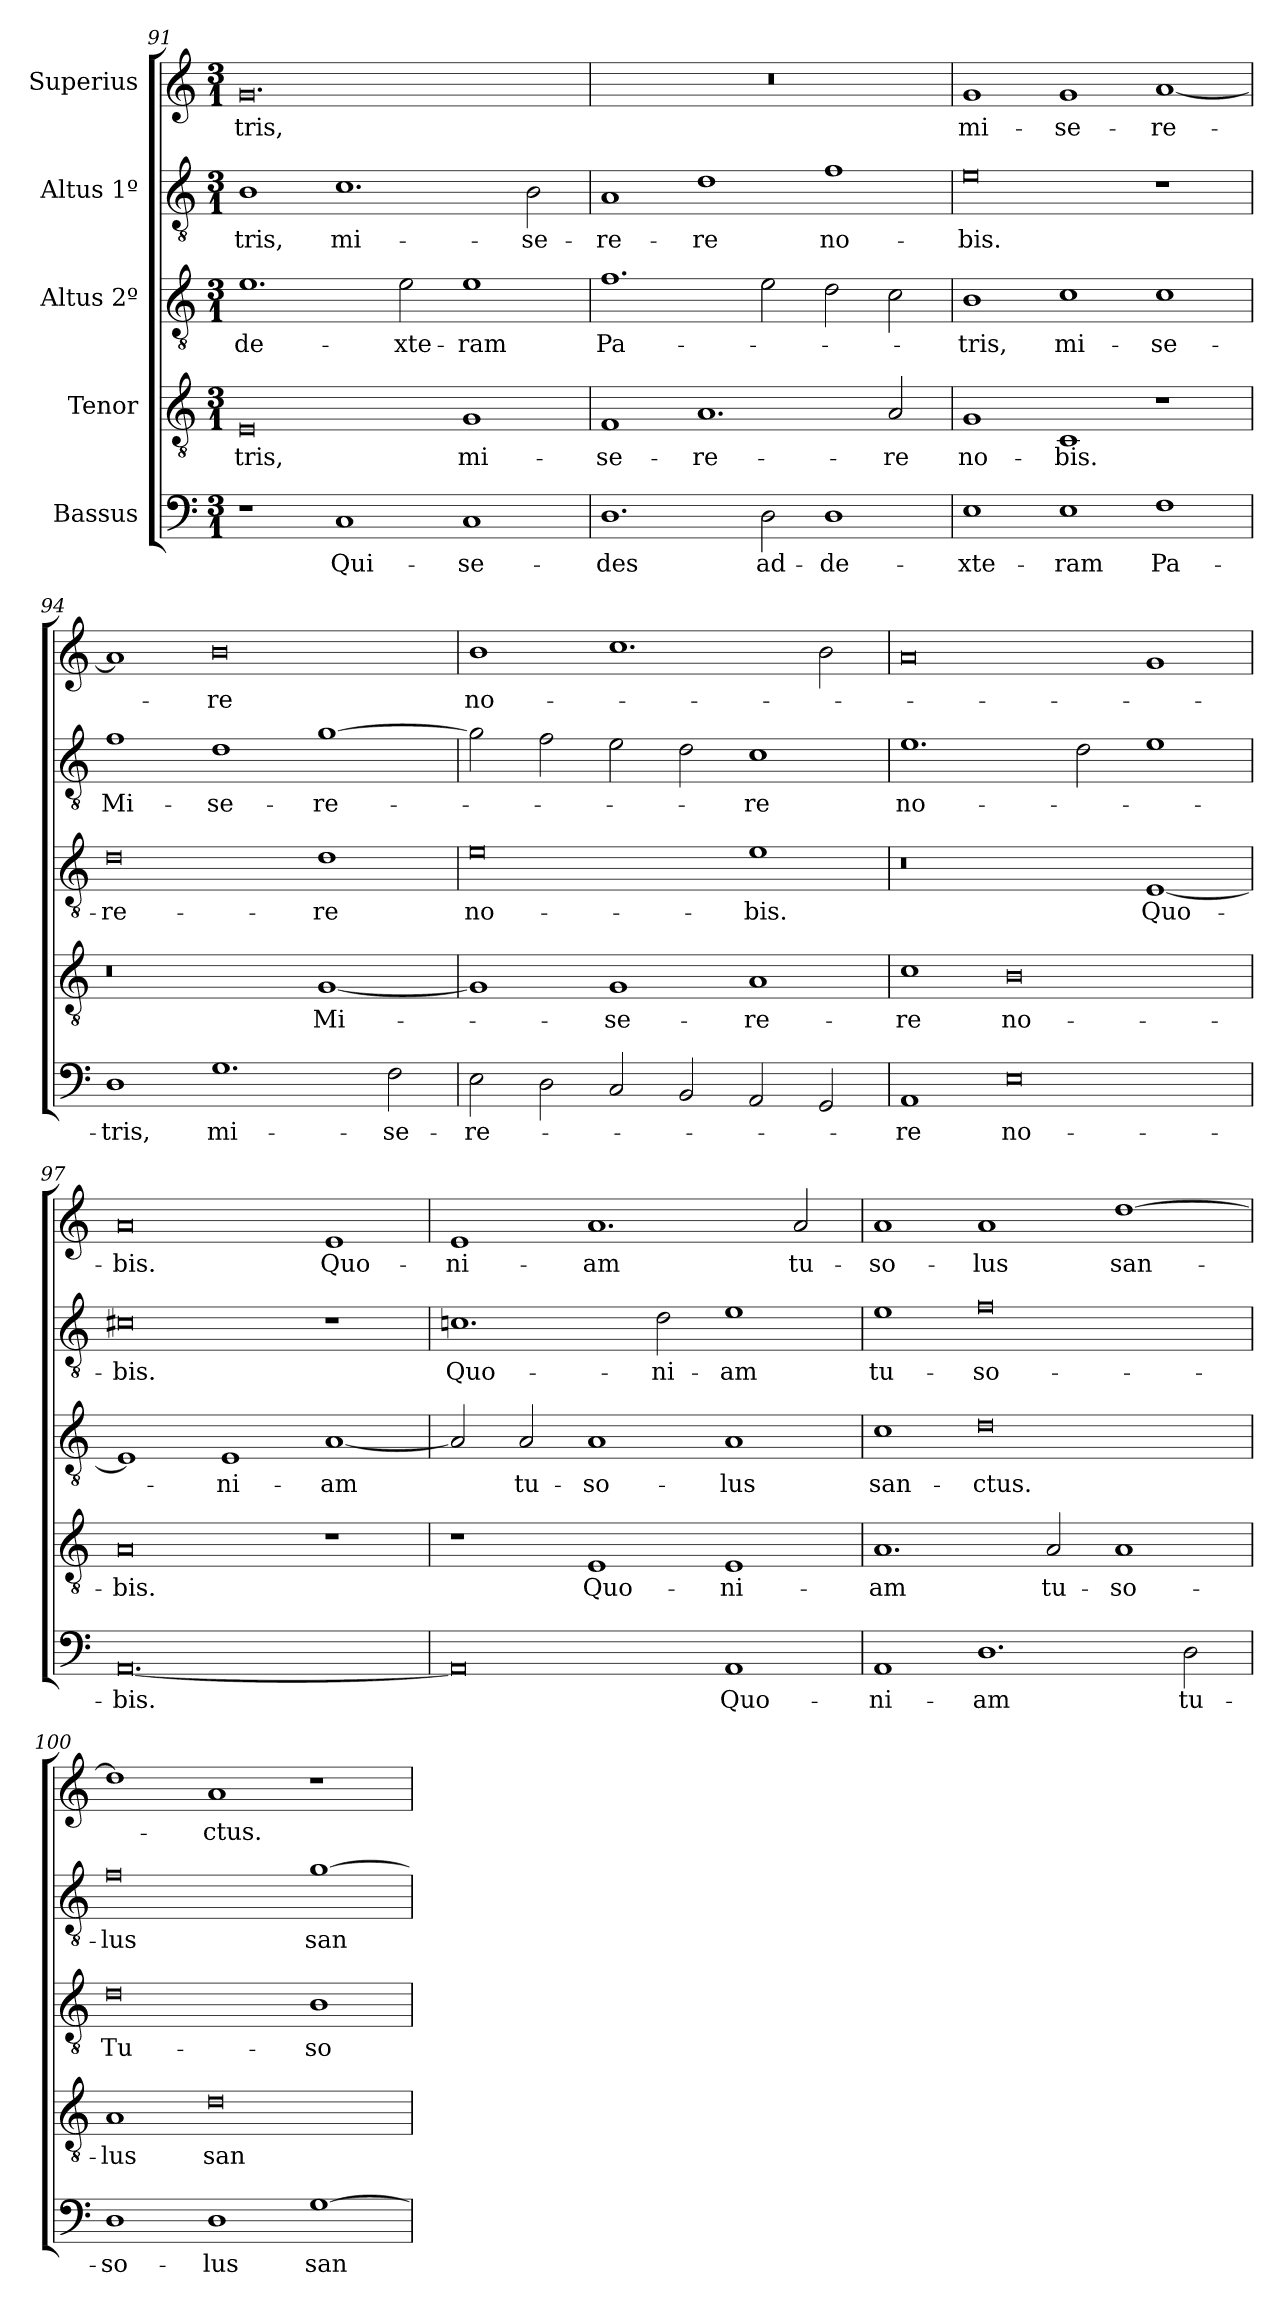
**kern	**text	**kern	**text	**kern	**text	**kern	**text	**kern	**text
*part5	*part5	*part4	*part4	*part3	*part3	*part2	*part2	*part1	*part1
*staff5	*staff5	*staff4	*staff4	*staff3	*staff3	*staff2	*staff2	*staff1	*staff1
*I"Bassus	*	*I"Tenor	*	*I"Altus 2º	*	*I"Altus 1º	*	*I"Superius	*
*clefF4	*	*clefGv2	*	*clefGv2	*	*clefGv2	*	*clefG2	*
*k[]	*	*k[]	*	*k[]	*	*k[]	*	*k[]	*
*M3/1	*	*M3/1	*	*M3/1	*	*M3/1	*	*M3/1	*
=91	=91	=91	=91	=91	=91	=91	=91	=91	=91
1r	.	0E/	-tris,	1.e\	de-	1B\	-tris,	0.g/	-tris,
1C/	Qui-	.	.	.	.	1.c\	mi-	.	.
.	.	.	.	2e\	-xte-	.	.	.	.
1C/	se-	1G/	mi-	1e\	-ram	.	.	.	.
.	.	.	.	.	.	2B\	-se-	.	.
=92	=92	=92	=92	=92	=92	=92	=92	=92	=92
!	!	!	!	!	!	!	!	!LO:N:vis=0	!
1.D\	-des	1F/	-se-	1.f\	Pa-	1A/	-re-	0.r	.
.	.	1.A/	-re-	.	.	1d\	-re	.	.
2D\	ad-	.	.	2e\	.	.	.	.	.
1D\	de-	.	.	2d\	.	1f\	no-	.	.
.	.	2A/	-re	2c\	.	.	.	.	.
=93	=93	=93	=93	=93	=93	=93	=93	=93	=93
1E\	-xte-	1G/	no-	1B\	-tris,	0e\	-bis.	1g/	mi-
1E\	-ram	1C/	-bis.	1c\	mi-	.	.	1g/	-se-
1F\	Pa-	1r	.	1c\	-se-	1r	.	[1a/	-re-
=94	=94	=94	=94	=94	=94	=94	=94	=94	=94
1D\	-tris,	0r	.	0d\	-re-	1f\	Mi-	1a/]	.
1.G\	mi-	.	.	.	.	1d\	-se-	0b\	-re
.	.	[1G/	Mi-	1d\	-re	[1g\	-re-	.	.
2F\	-se-	.	.	.	.	.	.	.	.
=95	=95	=95	=95	=95	=95	=95	=95	=95	=95
2E\	-re-	1G/]	.	0e\	no-	2g\]	.	1b\	no-
2D\	.	.	.	.	.	2f\	.	.	.
2C/	.	1G/	-se-	.	.	2e\	.	1.cc\	.
2BB/	.	.	.	.	.	2d\	.	.	.
2AA/	.	1A/	-re-	1e\	-bis.	1c\	-re	.	.
2GG/	.	.	.	.	.	.	.	2b\	.
=96	=96	=96	=96	=96	=96	=96	=96	=96	=96
1AA/	-re	1c\	-re	0r	.	1.e\	no-	0a/	.
0E\	no-	0B\	no-	.	.	.	.	.	.
.	.	.	.	.	.	2d\	.	.	.
.	.	.	.	[1E/	Quo-	1e\	.	1g/	.
=97	=97	=97	=97	=97	=97	=97	=97	=97	=97
[0.AA/	-bis.	0A/	-bis.	1E/]	.	0c#X\	-bis.	0a/	-bis.
.	.	.	.	1E/	-ni-	.	.	.	.
.	.	1r	.	[1A/	-am	1r	.	1e/	Quo-
=98	=98	=98	=98	=98	=98	=98	=98	=98	=98
0AA/]	.	1r	.	2A/]	.	1.cn\	Quo-	1e/	-ni-
.	.	.	.	2A/	tu-	.	.	.	.
.	.	1E/	Quo-	1A/	so-	.	.	1.a/	-am
.	.	.	.	.	.	2d\	-ni-	.	.
1AA/	Quo-	1E/	-ni-	1A/	-lus	1e\	-am	.	.
.	.	.	.	.	.	.	.	2a/	tu-
=99	=99	=99	=99	=99	=99	=99	=99	=99	=99
1AA/	-ni-	1.A/	-am	1c\	san-	1e\	tu-	1a/	so-
1.D\	-am	.	.	0d\	-ctus.	0f\	so-	1a/	-lus
.	.	2A/	tu-	.	.	.	.	.	.
.	.	1A/	so-	.	.	.	.	[1dd\	san-
2D\	tu-	.	.	.	.	.	.	.	.
=100	=100	=100	=100	=100	=100	=100	=100	=100	=100
1D\	so-	1A/	-lus	0d\	Tu-	0f\	-lus	1dd\]	.
1D\	-lus	0d\	san-	.	.	.	.	1a/	-ctus.
[1G\	san-	.	.	1B\	so-	[1g\	san-	1r	.
=	=	=	=	=	=	=	=	=	=
*-	*-	*-	*-	*-	*-	*-	*-	*-	*-
